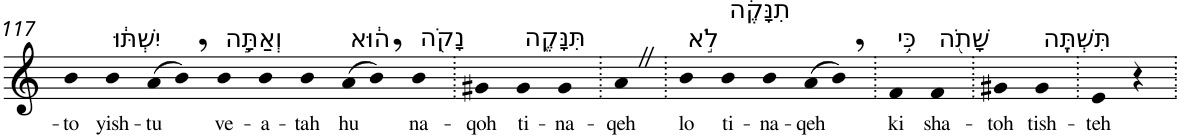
**kern	**text
*part1	*part1
*staff1	*staff1
*I"Piano	*
*I'Pno	*
!!LO:PB:g=z
*clefG2	*
*k[]	*
=117	=117
!	!LO:LY:b
4b	-to
!LO:TX:a:t=יִשְׁתּ֔וּ	!
!	!LO:LY:b
4b	yish-
!	!LO:LY:b
(>8a	-tu
8b,)	.
!LO:TX:a:t=וְאַתָּ֣ה	!
!	!LO:LY:b
4b	ve-
!	!LO:LY:b
4b	-a-
!	!LO:LY:b
4b	-tah
!LO:TX:a:t=ה֔וּא	!
!	!LO:LY:b
(>8a	hu
8b,)	.
!LO:TX:a:t=נָקֹ֖ה	!
!	!LO:LY:b
4b	na-
=118.	=118.
!	!LO:LY:b
4g#X	-qoh
!LO:TX:a:t=תִּנָּקֶ֑ה	!
!	!LO:LY:b
4g#	ti-
!	!LO:LY:b
4g#	-na-
=119.	=119.
!	!LO:LY:b
4aZ	-qeh
=120.	=120.
!LO:TX:a:t=לֹ֣א	!
!	!LO:LY:b
4b	lo
!LO:TX:a:t=תִנָּקֶ֔ה	!
!	!LO:LY:b
4b	ti-
!	!LO:LY:b
4b	-na-
!	!LO:LY:b
(>8a	-qeh
8b,)	.
=121.	=121.
!LO:TX:a:t=כִּ֥י	!
!	!LO:LY:b
4f	ki
!LO:TX:a:t=שָׁתֹ֖ה	!
!	!LO:LY:b
4f	sha-
=122.	=122.
!	!LO:LY:b
4g#X	-toh
!LO:TX:a:t=תִּשְׁתֶּֽה	!
!	!LO:LY:b
4g#	tish-
=123.	=123.
!	!LO:LY:b
4e	-teh
4r	.
=.	=.
*-	*-
